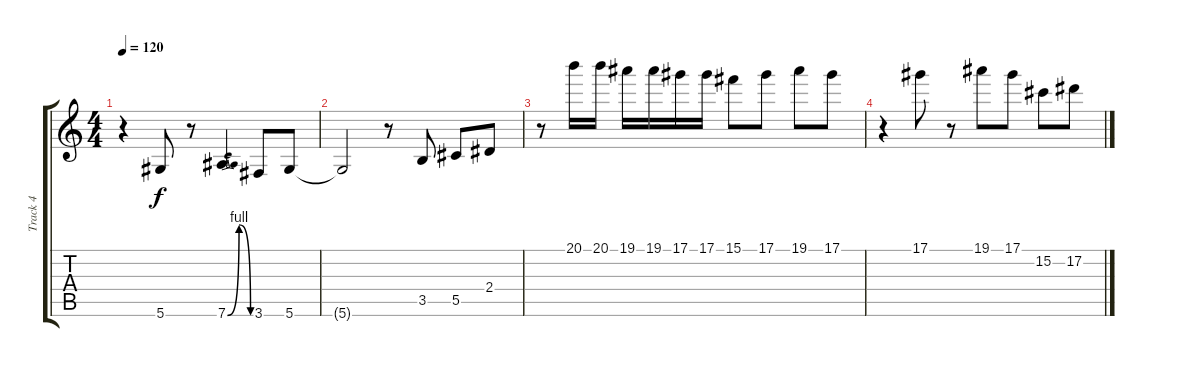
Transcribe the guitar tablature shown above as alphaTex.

\track ("Track 4" "Track 4") {instrument overdrivenguitar}
\staff {score tabs}
\tuning (Eb4 Bb3 Gb3 Db3 Ab2 Eb2) {hide}
\ts (4 4)
\tempo 120
\clef g2
\ks c
r.4{dy f} 5.6.8 r.8 7.6{be (bendrelease 0 0 30 4 30 4 60 0)}.4 3.6.8 5.6.8 |
5.6{t}.2 r.8 3.5.8 5.5.8 2.4.8 |
r.8 20.1.16 20.1.16 19.1.16 19.1.16 17.1.16 17.1.16 15.1.8 17.1.8 19.1.8 17.1.8 |
r.4 17.1.8 r.8 19.1.8 17.1.8 15.2.8 17.2.8
